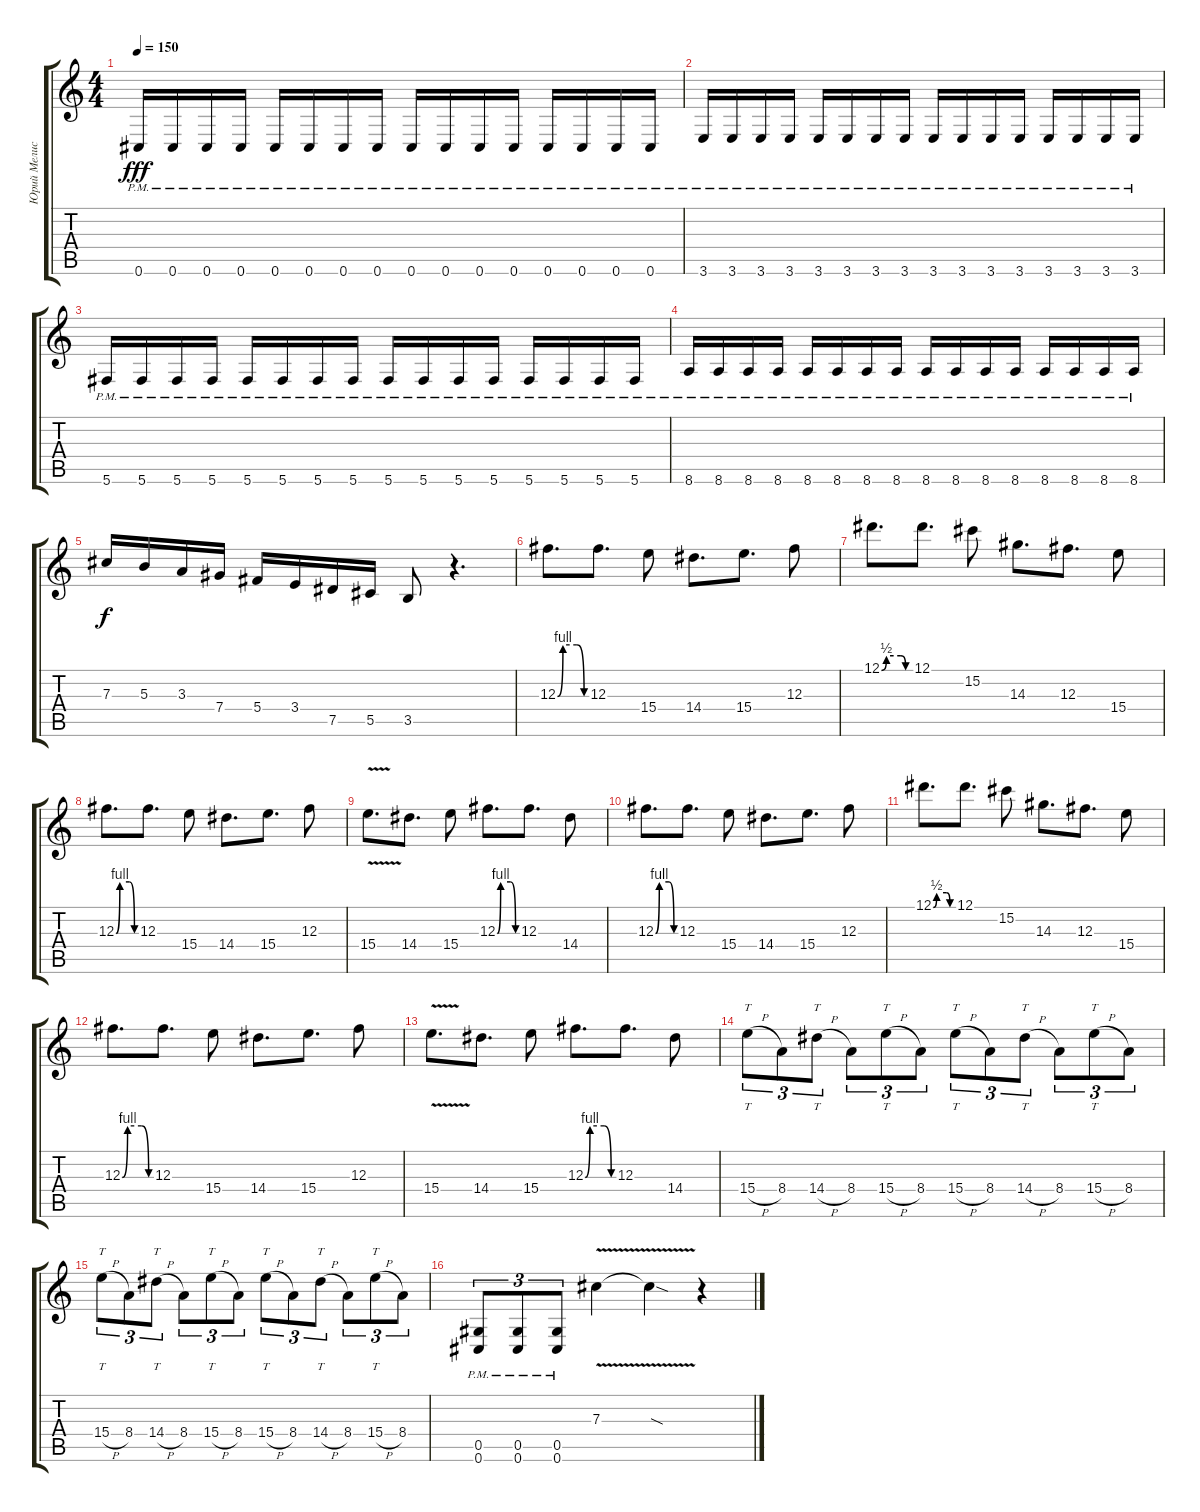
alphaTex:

\track ("Юрий Мелисов" "Юрий Мелис") {instrument distortionguitar}
\staff {score tabs}
\tuning (Eb4 Bb3 Gb3 Db3 Ab2 Db2) {hide}
\ts (4 4)
\tempo 150
\clef g2
\ks c
0.6{pm}.16{dy fff} 0.6{pm}.16 0.6{pm}.16 0.6{pm}.16 0.6{pm}.16 0.6{pm}.16 0.6{pm}.16 0.6{pm}.16 0.6{pm}.16 0.6{pm}.16 0.6{pm}.16 0.6{pm}.16 0.6{pm}.16 0.6{pm}.16 0.6{pm}.16 0.6{pm}.16 |
3.6{pm}.16 3.6{pm}.16 3.6{pm}.16 3.6{pm}.16 3.6{pm}.16 3.6{pm}.16 3.6{pm}.16 3.6{pm}.16 3.6{pm}.16 3.6{pm}.16 3.6{pm}.16 3.6{pm}.16 3.6{pm}.16 3.6{pm}.16 3.6{pm}.16 3.6{pm}.16 |
5.6{pm}.16 5.6{pm}.16 5.6{pm}.16 5.6{pm}.16 5.6{pm}.16 5.6{pm}.16 5.6{pm}.16 5.6{pm}.16 5.6{pm}.16 5.6{pm}.16 5.6{pm}.16 5.6{pm}.16 5.6{pm}.16 5.6{pm}.16 5.6{pm}.16 5.6{pm}.16 |
8.6{pm}.16 8.6{pm}.16 8.6{pm}.16 8.6{pm}.16 8.6{pm}.16 8.6{pm}.16 8.6{pm}.16 8.6{pm}.16 8.6{pm}.16 8.6{pm}.16 8.6{pm}.16 8.6{pm}.16 8.6{pm}.16 8.6{pm}.16 8.6{pm}.16 8.6{pm}.16 |
7.3.16{dy f} 5.3.16 3.3.16 7.4.16 5.4.16 3.4.16 7.5.16 5.5.16 3.5.8 r.4{d} |
12.3{be (custom 0 0 11 4 40 4 55 0 60 0)}.8{d balance 8} 12.3.8{d} 15.4.8 14.4.8{d} 15.4.8{d} 12.3.8 |
12.1{be (custom 0 0 10 2 40 2 50 0 60 0)}.8{d} 12.1.8{d} 15.2.8 14.3.8{d} 12.3.8{d} 15.4.8 |
12.3{be (custom 0 0 11 4 40 4 55 0 60 0)}.8{d} 12.3.8{d} 15.4.8 14.4.8{d} 15.4.8{d} 12.3.8 |
15.4{v}.8{d} 14.4.8{d} 15.4.8 12.3{be (custom 0 0 10 4 40 4 55 0 60 0)}.8{d} 12.3.8{d} 14.4.8 |
12.3{be (custom 0 0 11 4 40 4 55 0 60 0)}.8{d} 12.3.8{d} 15.4.8 14.4.8{d} 15.4.8{d} 12.3.8 |
12.1{be (custom 0 0 10 2 40 2 50 0 60 0)}.8{d} 12.1.8{d} 15.2.8 14.3.8{d} 12.3.8{d} 15.4.8 |
12.3{be (custom 0 0 11 4 40 4 55 0 60 0)}.8{d} 12.3.8{d} 15.4.8 14.4.8{d} 15.4.8{d} 12.3.8 |
15.4{v}.8{d} 14.4.8{d} 15.4.8 12.3{be (custom 0 0 10 4 40 4 55 0 60 0)}.8{d} 12.3.8{d} 14.4.8 |
15.4{h}.8{tt tu (3 2)} 8.4.8{tu (3 2)} 14.4{h}.8{tt tu (3 2)} 8.4.8{tu (3 2)} 15.4{h}.8{tt tu (3 2)} 8.4.8{tu (3 2)} 15.4{h}.8{tt tu (3 2)} 8.4.8{tu (3 2)} 14.4{h}.8{tt tu (3 2)} 8.4.8{tu (3 2)} 15.4{h}.8{tt tu (3 2)} 8.4.8{tu (3 2)} |
15.4{h}.8{tt tu (3 2)} 8.4.8{tu (3 2)} 14.4{h}.8{tt tu (3 2)} 8.4.8{tu (3 2)} 15.4{h}.8{tt tu (3 2)} 8.4.8{tu (3 2)} 15.4{h}.8{tt tu (3 2)} 8.4.8{tu (3 2)} 14.4{h}.8{tt tu (3 2)} 8.4.8{tu (3 2)} 15.4{h}.8{tt tu (3 2)} 8.4.8{tu (3 2)} |
(0.5{pm} 0.6{pm}).8{tu (3 2) balance 3} (0.5{pm} 0.6{pm}).8{tu (3 2)} (0.5{pm} 0.6{pm}).8{tu (3 2)} 7.3{v}.4 7.3{sod t}.4 r.4
